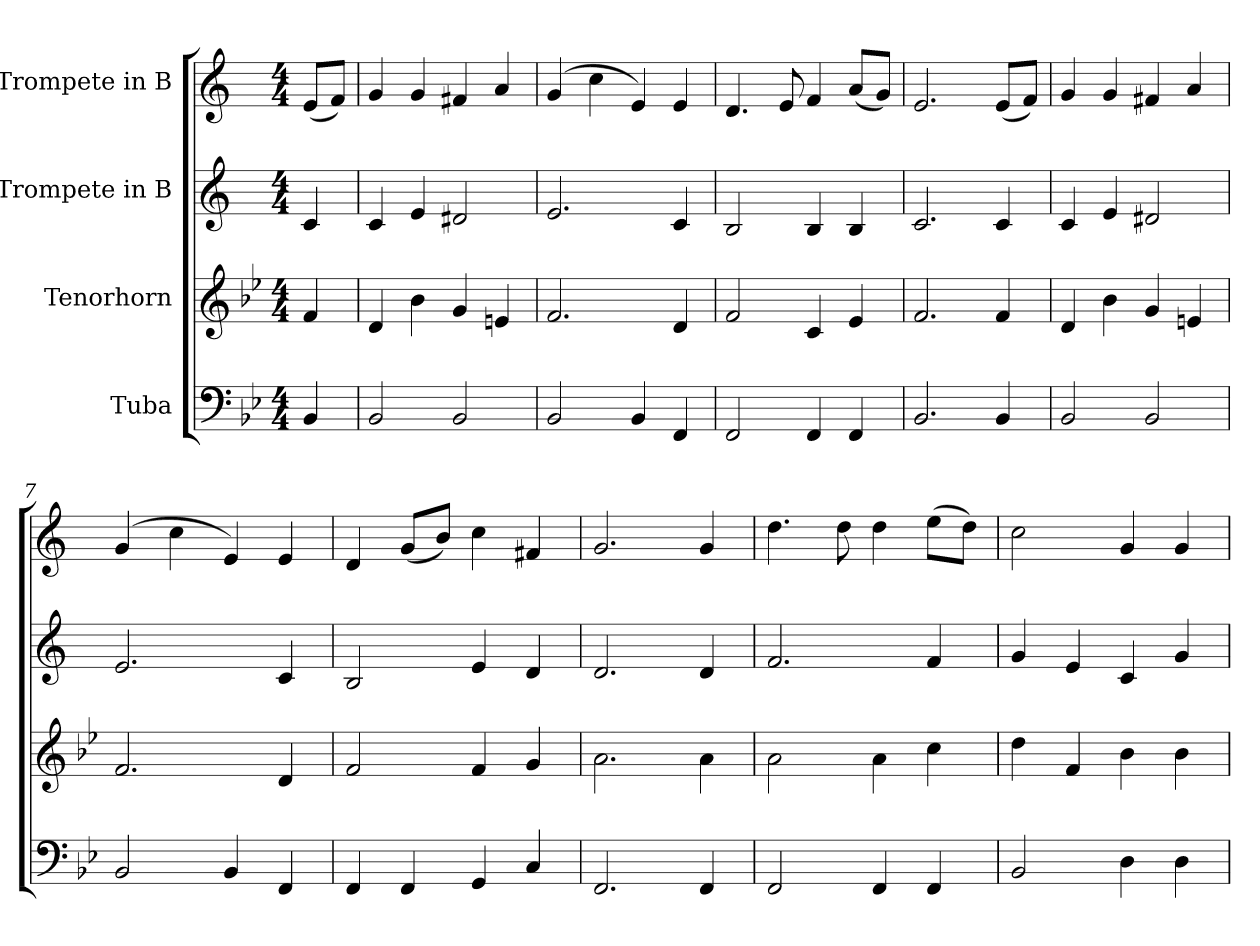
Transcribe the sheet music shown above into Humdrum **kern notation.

**kern	**kern	**kern	**kern
*part4	*part3	*part2	*part1
*staff4	*staff3	*staff2	*staff1
*I"Tuba	*I"Tenorhorn	*I"Trompete in B	*I"Trompete in B
!!LO:PB:g=z
*clefF4	*clefG2	*clefG2	*clefG2
*	*ITrd8c14	*ITrd1c2	*ITrd1c2
*k[b-e-]	*k[b-e-]	*k[b-e-]	*k[b-e-]
*B-:	*B-:	*B-:	*B-:
*M4/4	*M4/4	*M4/4	*M4/4
=1	=1	=1	=1
4BB-i/	4Fi/	4B-i/	(8di/L
.	.	.	8e-i/J)
=2	=2	=2	=2
2BB-i/	4Di/	4B-i/	4fi/
.	4B-i\	4di/	4fi/
2BB-i/	4Gi/	2c#Xi/	4eni/
.	4Eni/	.	4gi/
=3	=3	=3	=3
2BB-i/	2.Fi/	2.di/	(4fi/
.	.	.	4b-i\
4BB-i/	.	.	4di/)
4FFi/	4Di/	4B-i/	4di/
=4	=4	=4	=4
2FFi/	2Fi/	2Ai/	4.ci/
.	.	.	8di/
4FFi/	4Ci/	4Ai/	4e-i/
4FFi/	4E-i/	4Ai/	(8gi/L
.	.	.	8fi/J)
=5	=5	=5	=5
2.BB-i/	2.Fi/	2.B-i/	2.di/
4BB-i/	4Fi/	4B-i/	(8di/L
.	.	.	8e-i/J)
=6	=6	=6	=6
2BB-i/	4Di/	4B-i/	4fi/
.	4B-i\	4di/	4fi/
2BB-i/	4Gi/	2c#Xi/	4eni/
.	4Eni/	.	4gi/
=7	=7	=7	=7
2BB-i/	2.Fi/	2.di/	(4fi/
.	.	.	4b-i\
4BB-i/	.	.	4di/)
4FFi/	4Di/	4B-i/	4di/
=8	=8	=8	=8
4FFi/	2Fi/	2Ai/	4ci/
4FFi/	.	.	(8fi/L
.	.	.	8ai/J)
4GGi/	4Fi/	4di/	4b-i\
4Ci/	4Gi/	4ci/	4eni/
=9	=9	=9	=9
2.FFi/	2.Ai\	2.ci/	2.fi/
4FFi/	4Ai\	4ci/	4fi/
=10	=10	=10	=10
2FFi/	2Ai\	2.e-i/	4.cci\
.	.	.	8cci\
4FFi/	4Ai\	.	4cci\
4FFi/	4ci\	4e-i/	(8ddi\L
.	.	.	8cci\J)
!!LO:LB:g=z
=11	=11	=11	=11
2BB-i/	4di\	4fi/	2b-i\
.	4Fi/	4di/	.
4Di\	4B-i\	4B-i/	4fi/
4Di\	4B-i\	4fi/	4fi/
=	=	=	=
*-	*-	*-	*-
